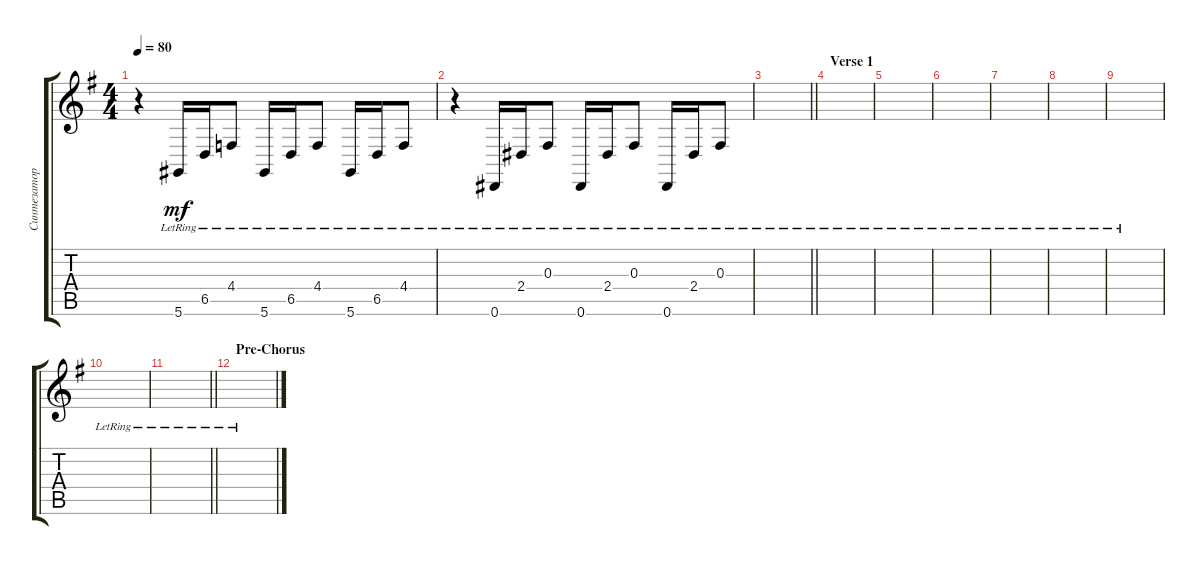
\track ("Синтезатор" "Синтезатор") {instrument stringensemble1}
\staff {score tabs}
\tuning (Eb4 Bb3 Gb3 Db3 Ab2 Eb2) {hide}
\ts (4 4)
\tempo 80
\clef g2
\ks eminor
r.4{dy mf volume 8} 5.6{lr}.16{volume 3} 6.5{lr}.16 4.4{lr}.8 5.6{lr}.16 6.5{lr}.16 4.4{lr}.8 5.6{lr}.16 6.5{lr}.16 4.4{lr}.8 |
r.4{volume 8} 0.6{lr}.16{volume 3} 2.4{lr}.16 0.3{lr}.8 0.6{lr}.16 2.4{lr}.16 0.3{lr}.8 0.6{lr}.16 2.4{lr}.16 0.3{lr}.8 |
\barLineRight lightlight
|
\section ("" "Verse 1")
|
|
|
|
|
|
|
\barLineRight lightlight
|
\section ("" "Pre-Chorus")
